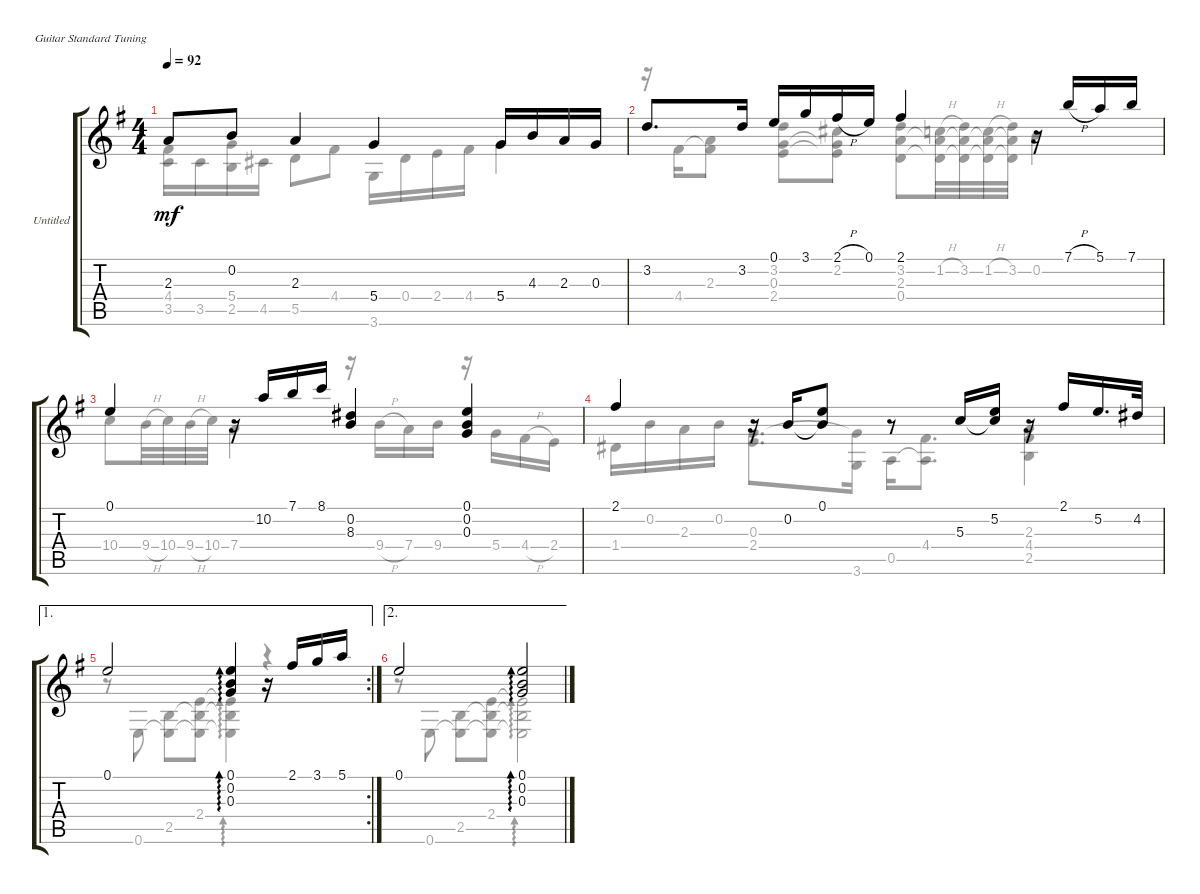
\bracketExtendMode groupsimilarinstruments
\firstSystemTrackNameOrientation horizontal
\otherSystemsTrackNameOrientation horizontal
\track ("Untitled" "Untitled") {instrument acousticguitarnylon}
\staff {score tabs}
\tuning (E4 B3 G3 D3 A2 E2)
\voice
\ts (4 4)
\tempo 92
\clef g2
\ks eminor
2.3.8{dy mf} 0.2.8 2.3.4 5.4.4 5.4.16 4.3.16 2.3.16 0.3.16 |
3.2.8{d} 3.2.16 0.1.16 3.1.16 2.1{h}.16 0.1.16 2.1.4 r.16 7.1{h}.16 5.1.16 7.1.16 |
0.1.4 r.16 10.2.16 7.1.16 8.1.16 (8.3 0.2).4 (0.1 0.2 0.3).4 |
2.1.4 r.16 0.2.16 (0.1 0.2{t}).8 r.8 5.3.16 (5.2 5.3{t}).16 r.16 2.1.16 5.2.16{d} 4.2.32 |
\ae 1
\rc 2
0.1.2 (0.1 0.2 0.3).4{ad 0} r.16 2.1.16 3.1.16 5.1.16 |
\ae 2
0.1.2 (0.1 0.2 0.3).2{ad 0}
\voice
\clef g2
\ottava regular
\simile none
\ks eminor
(4.4 3.5{t}).16{dy mf} 3.5.16 (5.4 2.5).16 4.5.16 5.5.8 4.4.8 3.6.16 0.4.16 2.4.16 4.4.16 5.4.4 |
r.16 4.4.16 (2.3 4.4{t}).8 (3.2 0.3 2.4).8 (2.2 0.3{t} 2.4{t}).8 (3.2 2.3 0.4).8 (1.2{h} 2.3{t} 0.4{t}).32 (3.2 2.3{t} 0.4{t}).32 (1.2{h} 2.3{t} 0.4{t}).32 (3.2 2.3{t} 0.4{t}).32 0.2.4 |
10.4.8 9.4{h}.32 10.4.32 9.4{h}.32 10.4.32 7.4.4 r.16 9.4{h}.16 7.4.16 9.4.16 r.16 5.4.16 4.4{h}.16 2.4.16 |
1.4.16 0.2.16 2.3.16 0.2.16 (0.3 2.4).8{d} (0.3{t} 3.6).16 0.5.16 (4.4 0.5{t}).8{d} (2.3 4.4 2.5).4 |
r.8 0.6.8 (2.5 0.6{t}).8 (2.4 2.5{t} 0.6{t}).8 (2.4{t} 2.5{t} 0.6{t}).4{ad 0} r.4 |
r.8 0.6.8 (2.5 0.6{t}).8 (2.4 2.5{t} 0.6{t}).8 (2.4{t} 2.5{t} 0.6{t}).2{ad 0}
